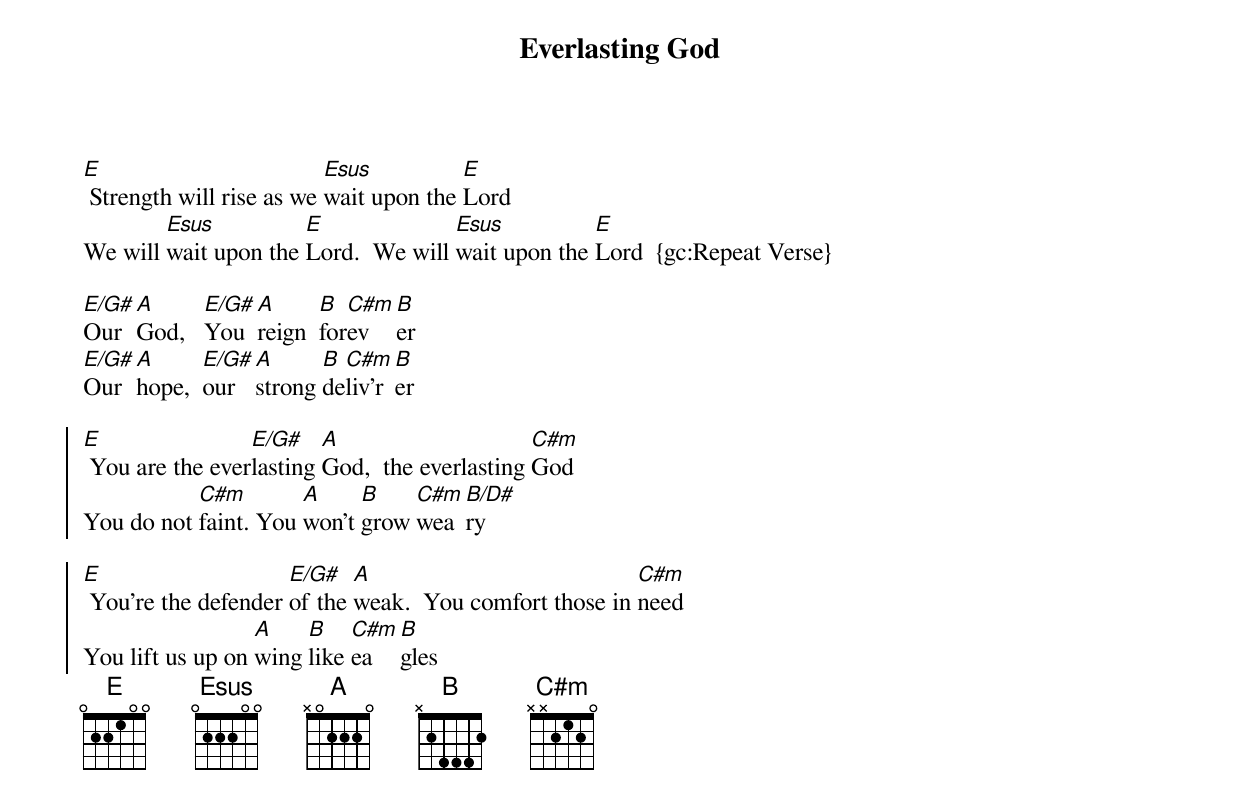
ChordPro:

{title: Everlasting God}
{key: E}
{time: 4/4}
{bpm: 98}
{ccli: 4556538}
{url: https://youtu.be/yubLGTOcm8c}
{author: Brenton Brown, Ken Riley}
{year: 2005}
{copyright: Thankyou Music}

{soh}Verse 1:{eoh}
[E] Strength will rise as we [Esus]wait upon the [E]Lord
We will [Esus]wait upon the [E]Lord.  We will [Esus]wait upon the [E]Lord  {gc:Repeat Verse}

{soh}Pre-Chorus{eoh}
[E/G#]Our [A]God,   [E/G#]You [A]reign  [B]for[C#m]ev[B]er
[E/G#]Our [A]hope,  [E/G#]our [A]strong [B]de[C#m]liv'r[B]er

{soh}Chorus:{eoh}
{soc}
[E] You are the ever[E/G#]lasting [A]God,  the everlasting [C#m]God
You do not [C#m]faint. You [A]won't [B]grow [C#m]wea[B/D#]ry

[E] You're the defender [E/G#]of the [A]weak.  You comfort those in [C#m]need
You lift us up on [A]wing [B]like [C#m]ea[B]gles
{eoc}
